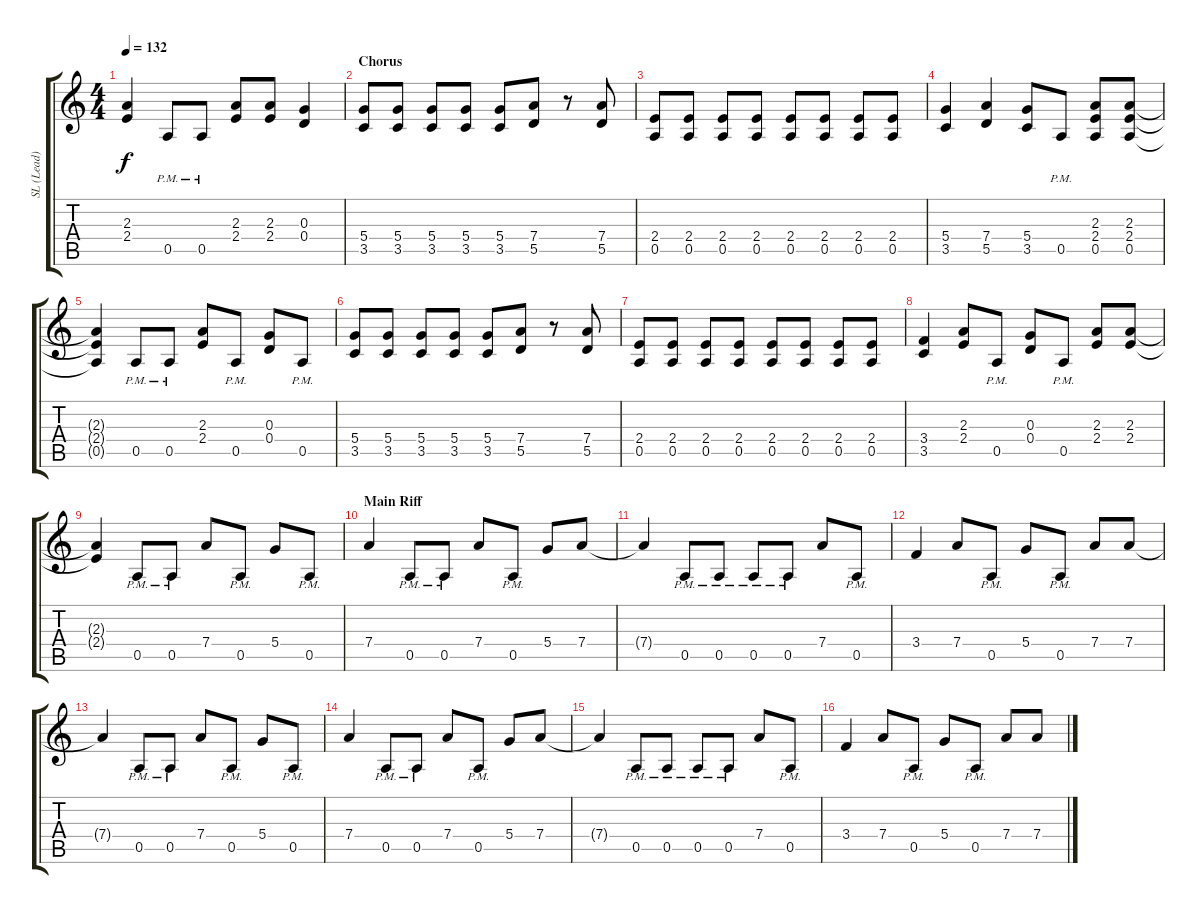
\track ("SL (Lead)" "SL (Lead)") {instrument overdrivenguitar}
\staff {score tabs}
\tuning (E4 B3 G3 D3 A2 E2) {hide}
\ts (4 4)
\tempo 132
\clef g2
\ks c
(2.3{t} 2.4{t}).4{dy f} 0.5{pm}.8 0.5{pm}.8 (2.3 2.4).8 (2.3 2.4).8 (0.3 0.4).4 |
\section ("" "Chorus")
(5.4 3.5).8 (5.4 3.5).8 (5.4 3.5).8 (5.4 3.5).8 (5.4 3.5).8 (7.4 5.5).8 r.8 (7.4 5.5).8 |
(2.4 0.5).8 (2.4 0.5).8 (2.4 0.5).8 (2.4 0.5).8 (2.4 0.5).8 (2.4 0.5).8 (2.4 0.5).8 (2.4 0.5).8 |
(5.4 3.5).4 (7.4 5.5).4 (5.4 3.5).8 0.5{pm}.8 (2.3 2.4 0.5).8 (2.3 2.4 0.5).8 |
(2.3{t} 2.4{t} 0.5{t}).4 0.5{pm}.8 0.5{pm}.8 (2.3 2.4).8 0.5{pm}.8 (0.3 0.4).8 0.5{pm}.8 |
(5.4 3.5).8 (5.4 3.5).8 (5.4 3.5).8 (5.4 3.5).8 (5.4 3.5).8 (7.4 5.5).8 r.8 (7.4 5.5).8 |
(2.4 0.5).8 (2.4 0.5).8 (2.4 0.5).8 (2.4 0.5).8 (2.4 0.5).8 (2.4 0.5).8 (2.4 0.5).8 (2.4 0.5).8 |
(3.4 3.5).4 (2.3 2.4).8 0.5{pm}.8 (0.3 0.4).8 0.5{pm}.8 (2.3 2.4).8 (2.3 2.4).8 |
(2.3{t} 2.4{t}).4 0.5{pm}.8 0.5{pm}.8 7.4.8 0.5{pm}.8 5.4.8 0.5{pm}.8 |
\section ("" "Main Riff")
7.4.4 0.5{pm}.8 0.5{pm}.8 7.4.8 0.5{pm}.8 5.4.8 7.4.8 |
7.4{t}.4 0.5{pm}.8 0.5{pm}.8 0.5{pm}.8 0.5{pm}.8 7.4.8 0.5{pm}.8 |
3.4.4 7.4.8 0.5{pm}.8 5.4.8 0.5{pm}.8 7.4.8 7.4.8 |
7.4{t}.4 0.5{pm}.8 0.5{pm}.8 7.4.8 0.5{pm}.8 5.4.8 0.5{pm}.8 |
7.4.4 0.5{pm}.8 0.5{pm}.8 7.4.8 0.5{pm}.8 5.4.8 7.4.8 |
7.4{t}.4 0.5{pm}.8 0.5{pm}.8 0.5{pm}.8 0.5{pm}.8 7.4.8 0.5{pm}.8 |
3.4.4 7.4.8 0.5{pm}.8 5.4.8 0.5{pm}.8 7.4.8 7.4.8
